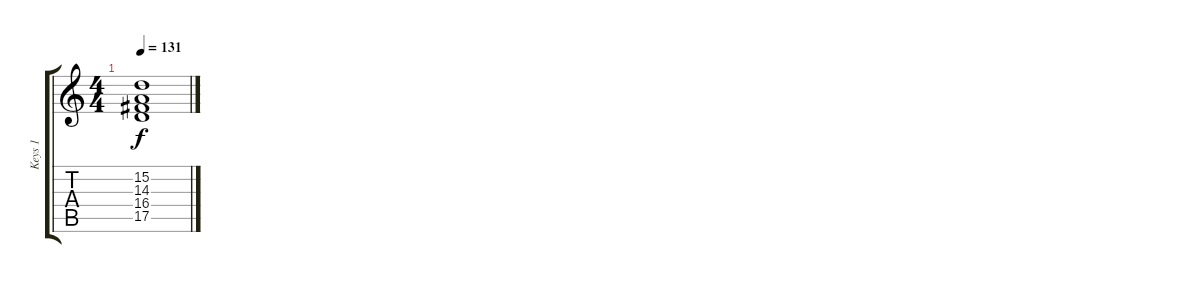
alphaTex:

\track ("Keys 1" "Keys 1") {instrument synthstrings1}
\staff {score tabs}
\tuning (E4 B3 G3 D3 A2 E2) {hide}
\ts (4 4)
\tempo 131
\clef g2
\ks c
(15.2{t} 14.3{t} 16.4{t} 17.5{t}).1{dy f}
